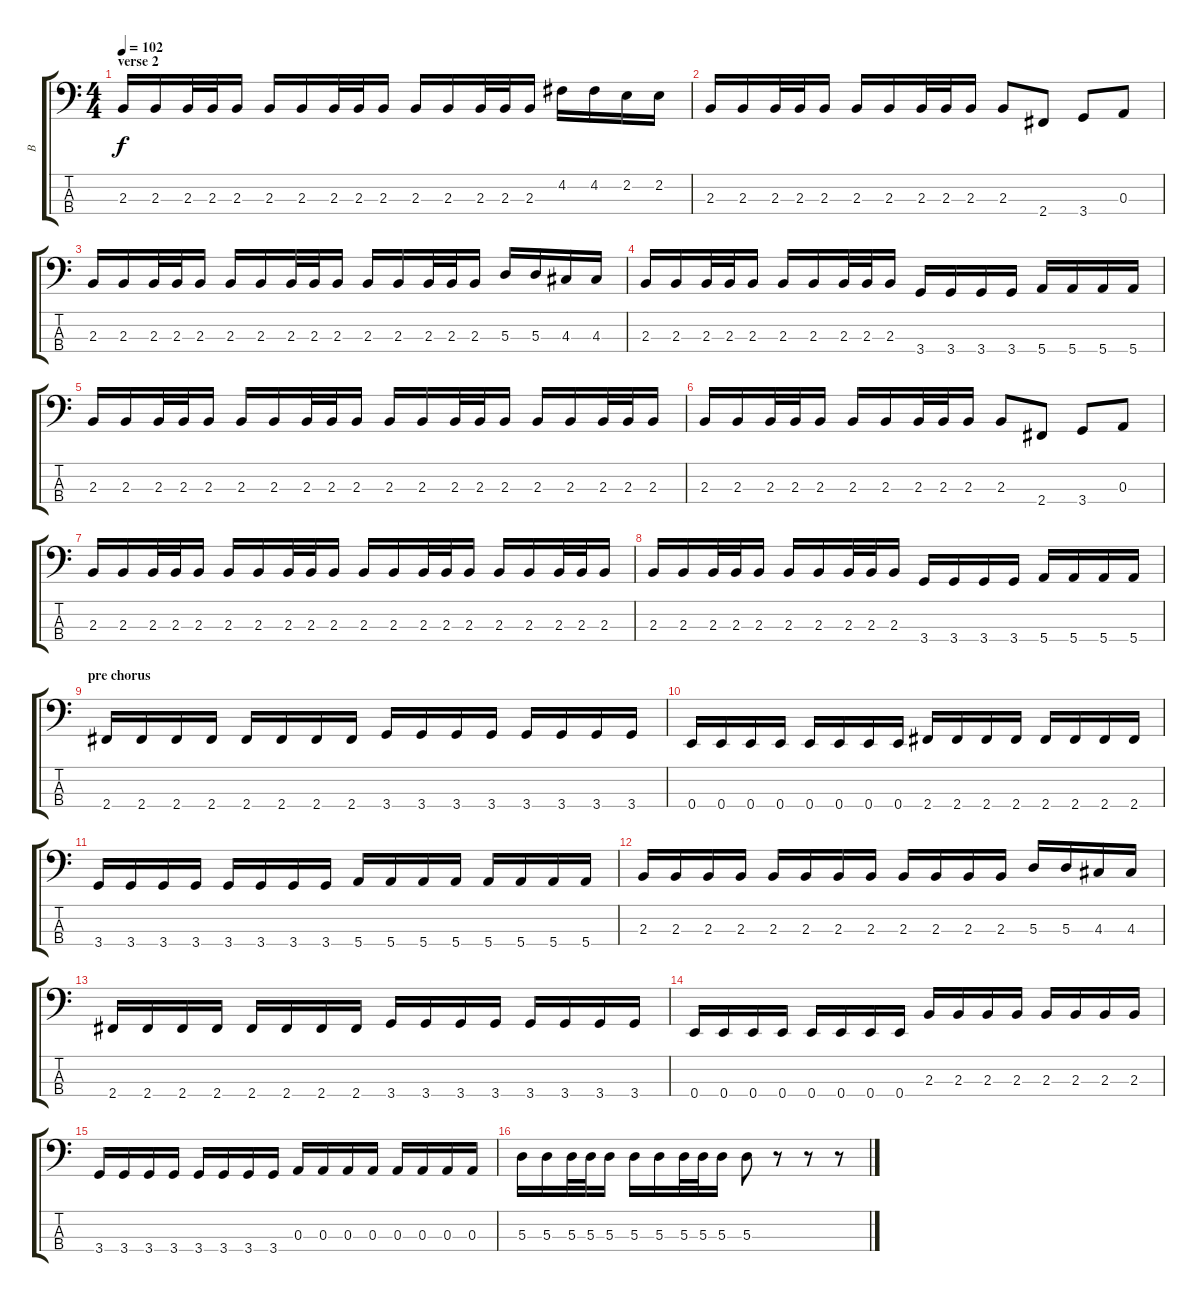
\track ("B" "B") {instrument electricbasspick}
\staff {score tabs}
\tuning (G2 D2 A1 E1) {hide}
\ts (4 4)
\section ("" "verse 2")
\tempo 102
\clef f4
\ks c
2.3.16{dy f} 2.3.16 2.3.32 2.3.32 2.3.16 2.3.16 2.3.16 2.3.32 2.3.32 2.3.16 2.3.16 2.3.16 2.3.32 2.3.32 2.3.16 4.2.16 4.2.16 2.2.16 2.2.16 |
2.3.16 2.3.16 2.3.32 2.3.32 2.3.16 2.3.16 2.3.16 2.3.32 2.3.32 2.3.16 2.3.8 2.4.8 3.4.8 0.3.8 |
2.3.16 2.3.16 2.3.32 2.3.32 2.3.16 2.3.16 2.3.16 2.3.32 2.3.32 2.3.16 2.3.16 2.3.16 2.3.32 2.3.32 2.3.16 5.3.16 5.3.16 4.3.16 4.3.16 |
2.3.16 2.3.16 2.3.32 2.3.32 2.3.16 2.3.16 2.3.16 2.3.32 2.3.32 2.3.16 3.4.16 3.4.16 3.4.16 3.4.16 5.4.16 5.4.16 5.4.16 5.4.16 |
2.3.16 2.3.16 2.3.32 2.3.32 2.3.16 2.3.16 2.3.16 2.3.32 2.3.32 2.3.16 2.3.16 2.3.16 2.3.32 2.3.32 2.3.16 2.3.16 2.3.16 2.3.32 2.3.32 2.3.16 |
2.3.16 2.3.16 2.3.32 2.3.32 2.3.16 2.3.16 2.3.16 2.3.32 2.3.32 2.3.16 2.3.8 2.4.8 3.4.8 0.3.8 |
2.3.16 2.3.16 2.3.32 2.3.32 2.3.16 2.3.16 2.3.16 2.3.32 2.3.32 2.3.16 2.3.16 2.3.16 2.3.32 2.3.32 2.3.16 2.3.16 2.3.16 2.3.32 2.3.32 2.3.16 |
2.3.16 2.3.16 2.3.32 2.3.32 2.3.16 2.3.16 2.3.16 2.3.32 2.3.32 2.3.16 3.4.16 3.4.16 3.4.16 3.4.16 5.4.16 5.4.16 5.4.16 5.4.16 |
\section ("" "pre chorus")
2.4.16 2.4.16 2.4.16 2.4.16 2.4.16 2.4.16 2.4.16 2.4.16 3.4.16 3.4.16 3.4.16 3.4.16 3.4.16 3.4.16 3.4.16 3.4.16 |
0.4.16 0.4.16 0.4.16 0.4.16 0.4.16 0.4.16 0.4.16 0.4.16 2.4.16 2.4.16 2.4.16 2.4.16 2.4.16 2.4.16 2.4.16 2.4.16 |
3.4.16 3.4.16 3.4.16 3.4.16 3.4.16 3.4.16 3.4.16 3.4.16 5.4.16 5.4.16 5.4.16 5.4.16 5.4.16 5.4.16 5.4.16 5.4.16 |
2.3.16 2.3.16 2.3.16 2.3.16 2.3.16 2.3.16 2.3.16 2.3.16 2.3.16 2.3.16 2.3.16 2.3.16 5.3.16 5.3.16 4.3.16 4.3.16 |
2.4.16 2.4.16 2.4.16 2.4.16 2.4.16 2.4.16 2.4.16 2.4.16 3.4.16 3.4.16 3.4.16 3.4.16 3.4.16 3.4.16 3.4.16 3.4.16 |
0.4.16 0.4.16 0.4.16 0.4.16 0.4.16 0.4.16 0.4.16 0.4.16 2.3.16 2.3.16 2.3.16 2.3.16 2.3.16 2.3.16 2.3.16 2.3.16 |
3.4.16 3.4.16 3.4.16 3.4.16 3.4.16 3.4.16 3.4.16 3.4.16 0.3.16 0.3.16 0.3.16 0.3.16 0.3.16 0.3.16 0.3.16 0.3.16 |
5.3.16 5.3.16 5.3.32 5.3.32 5.3.16 5.3.16 5.3.16 5.3.32 5.3.32 5.3.16 5.3.8 r.8 r.8 r.8
